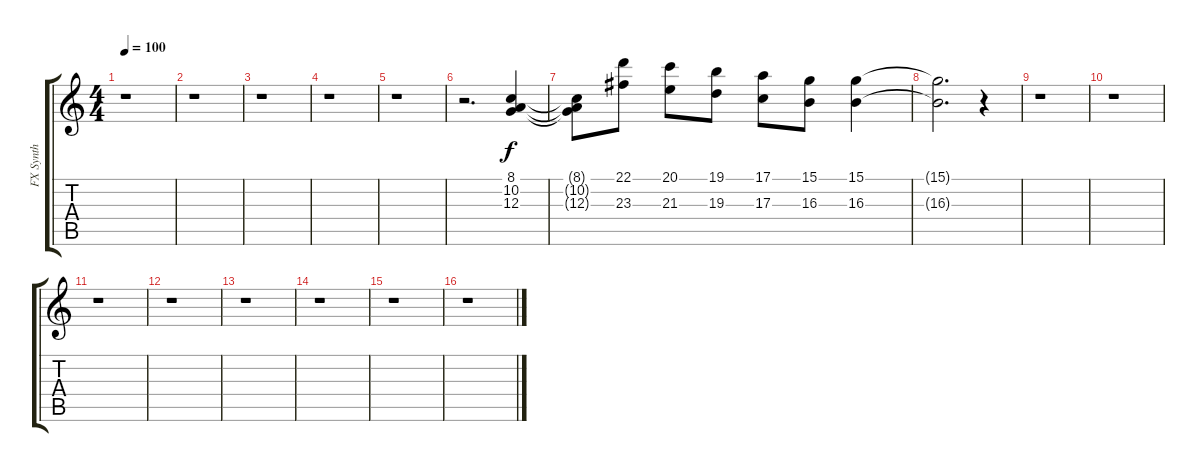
\track ("FX Synth" "FX Synth") {instrument fx4atmosphere}
\staff {score tabs}
\tuning (E4 B3 G3 D3 A2 E2) {hide}
\ts (4 4)
\tempo 100
\clef g2
\ks c
r.1{dy f} |
r.1 |
r.1 |
r.1 |
r.1 |
r.2{d} (8.1 10.2 12.3).4{volume 14} |
(8.1{t} 10.2{t} 12.3{t}).8 (22.1 23.3).8 (20.1 21.3).8 (19.1 19.3).8 (17.1 17.3).8 (15.1 16.3).8 (15.1 16.3).4 |
(15.1{t} 16.3{t}).2{d} r.4 |
r.1 |
r.1 |
r.1 |
r.1 |
r.1 |
r.1 |
r.1 |
r.1
